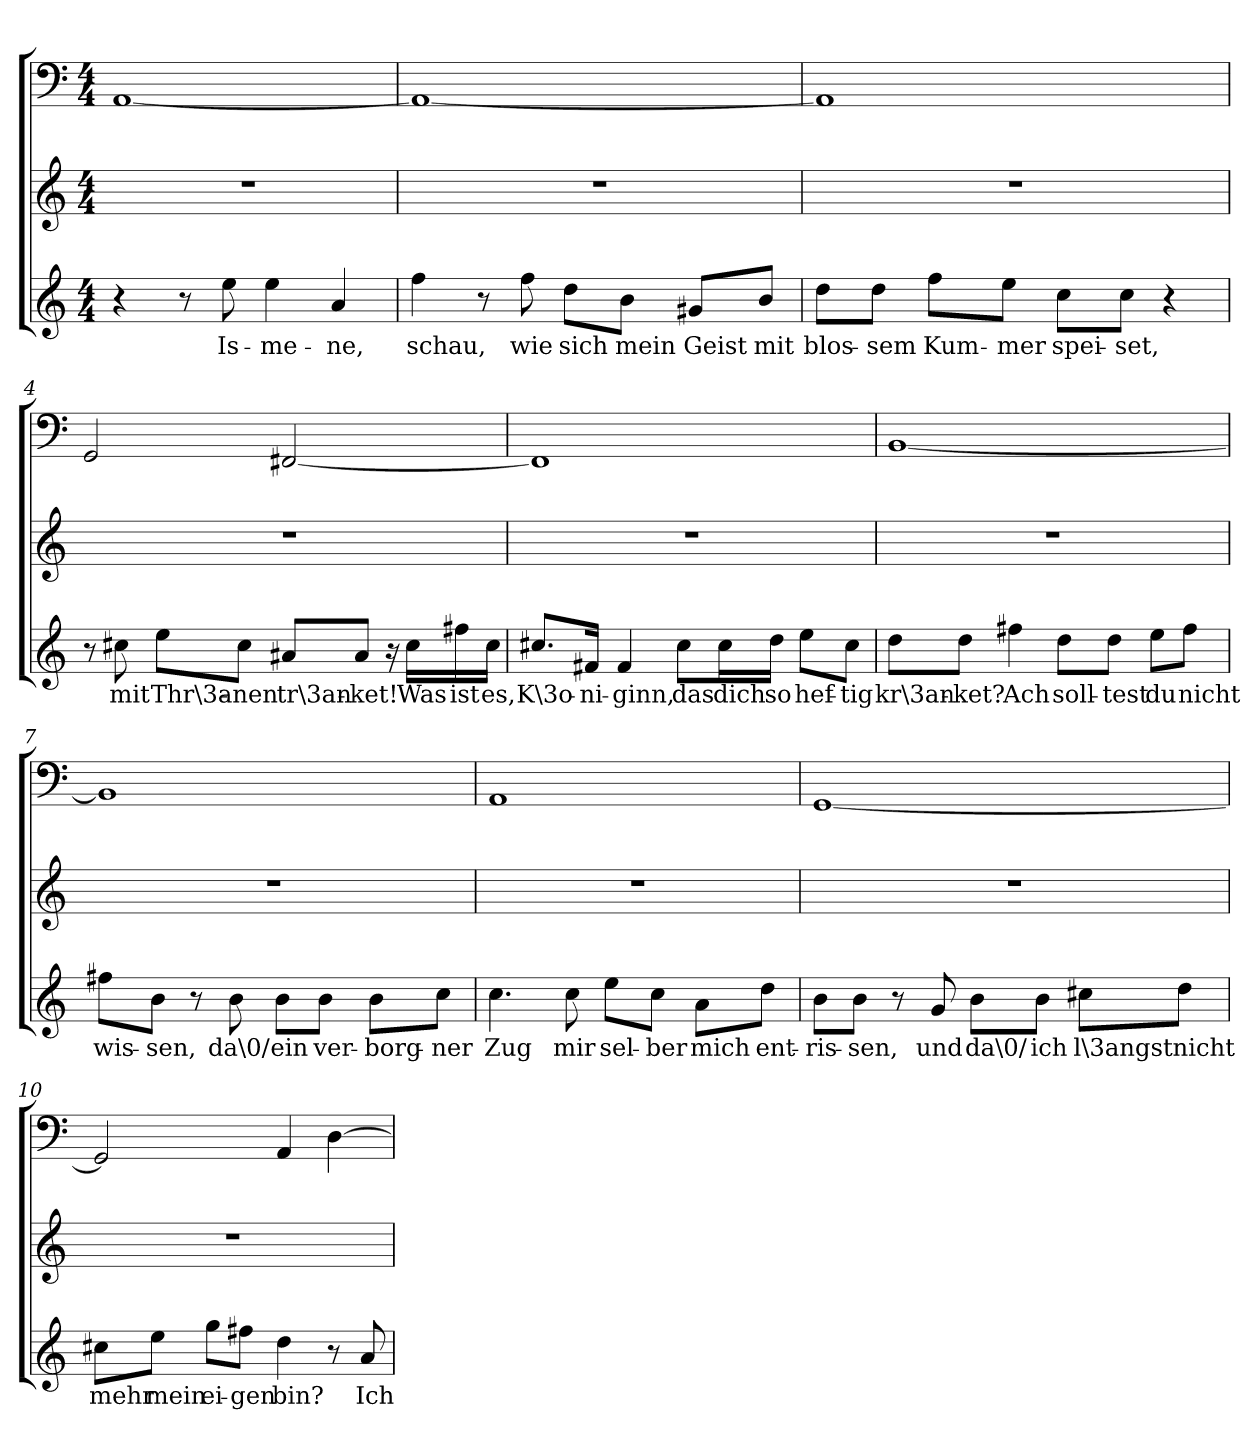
**kern	**text	**kern	**kern
*part3	*part3	*part2	*part1
*staff3	*staff3	*staff2	*staff1
*clefG2	*	*clefG2	*clefF4
*k[]	*	*k[]	*k[]
*a:	*	*a:	*a:
*M4/4	*	*M4/4	*M4/4
=1	=1	=1	=1
4r	.	1r	[1AA/
8r	.	.	.
8ee\	Is-	.	.
4ee\	-me-	.	.
4a/	-ne,	.	.
=2	=2	=2	=2
4ff\	schau,	1r	1AA/_
8r	.	.	.
8ff\	wie	.	.
8dd\L	sich	.	.
8b\J	mein	.	.
8g#X/L	Geist	.	.
8b/J	mit	.	.
=3	=3	=3	=3
8dd\L	blos-	1r	1AA/]
8dd\J	-sem	.	.
8ff\L	Kum-	.	.
8ee\J	-mer	.	.
8cc\L	spei-	.	.
8cc\J	-set,	.	.
4r	.	.	.
=4	=4	=4	=4
8r	.	1r	2GG/
8cc#X\	mit	.	.
8ee\L	Thr\3a-	.	.
8cc#\J	-nen	.	.
8a#X/L	tr\3an-	.	[2FF#X/
8a#/J	-ket!	.	.
16r	.	.	.
16cc#\LL	Was	.	.
16ff#X\	ist	.	.
16cc#\JJ	es,	.	.
=5	=5	=5	=5
8.cc#X/L	K\3o-	1r	1FF#/]
16f#X/Jk	-ni-	.	.
4f#/	-ginn,	.	.
8cc#\L	das	.	.
16cc#\L	dich	.	.
16dd\JJ	so	.	.
8ee\L	hef-	.	.
8cc#\J	-tig	.	.
=6	=6	=6	=6
8dd\L	kr\3an-	1r	[1BB/
8dd\J	-ket?	.	.
4ff#X\	Ach	.	.
8dd\L	soll-	.	.
8dd\J	-test	.	.
8ee\L	du	.	.
8ff#\J	nicht	.	.
=7	=7	=7	=7
8ff#X\L	wis-	1r	1BB/]
8b\J	-sen,	.	.
8r	.	.	.
8b\	da\0/	.	.
8b\L	ein	.	.
8b\J	ver-	.	.
8b\L	-borg-	.	.
8cc\J	-ner	.	.
=8	=8	=8	=8
4.cc\	Zug	1r	1AA/
8cc\	mir	.	.
8ee\L	sel-	.	.
8cc\J	-ber	.	.
8a\L	mich	.	.
8dd\J	ent-	.	.
=9	=9	=9	=9
8b\L	-ris-	1r	[1GG/
8b\J	-sen,	.	.
8r	.	.	.
8g/	und	.	.
8b\L	da\0/	.	.
8b\J	ich	.	.
8cc#X\L	l\3angst	.	.
8dd\J	nicht	.	.
=10	=10	=10	=10
8cc#X\L	mehr	1r	2GG/]
8ee\J	mein	.	.
8gg\L	ei-	.	.
8ff#X\J	-gen	.	.
4dd\	bin?	.	4AA/
8r	.	.	[4D\
8a/	Ich	.	.
=	=	=	=
*-	*-	*-	*-
